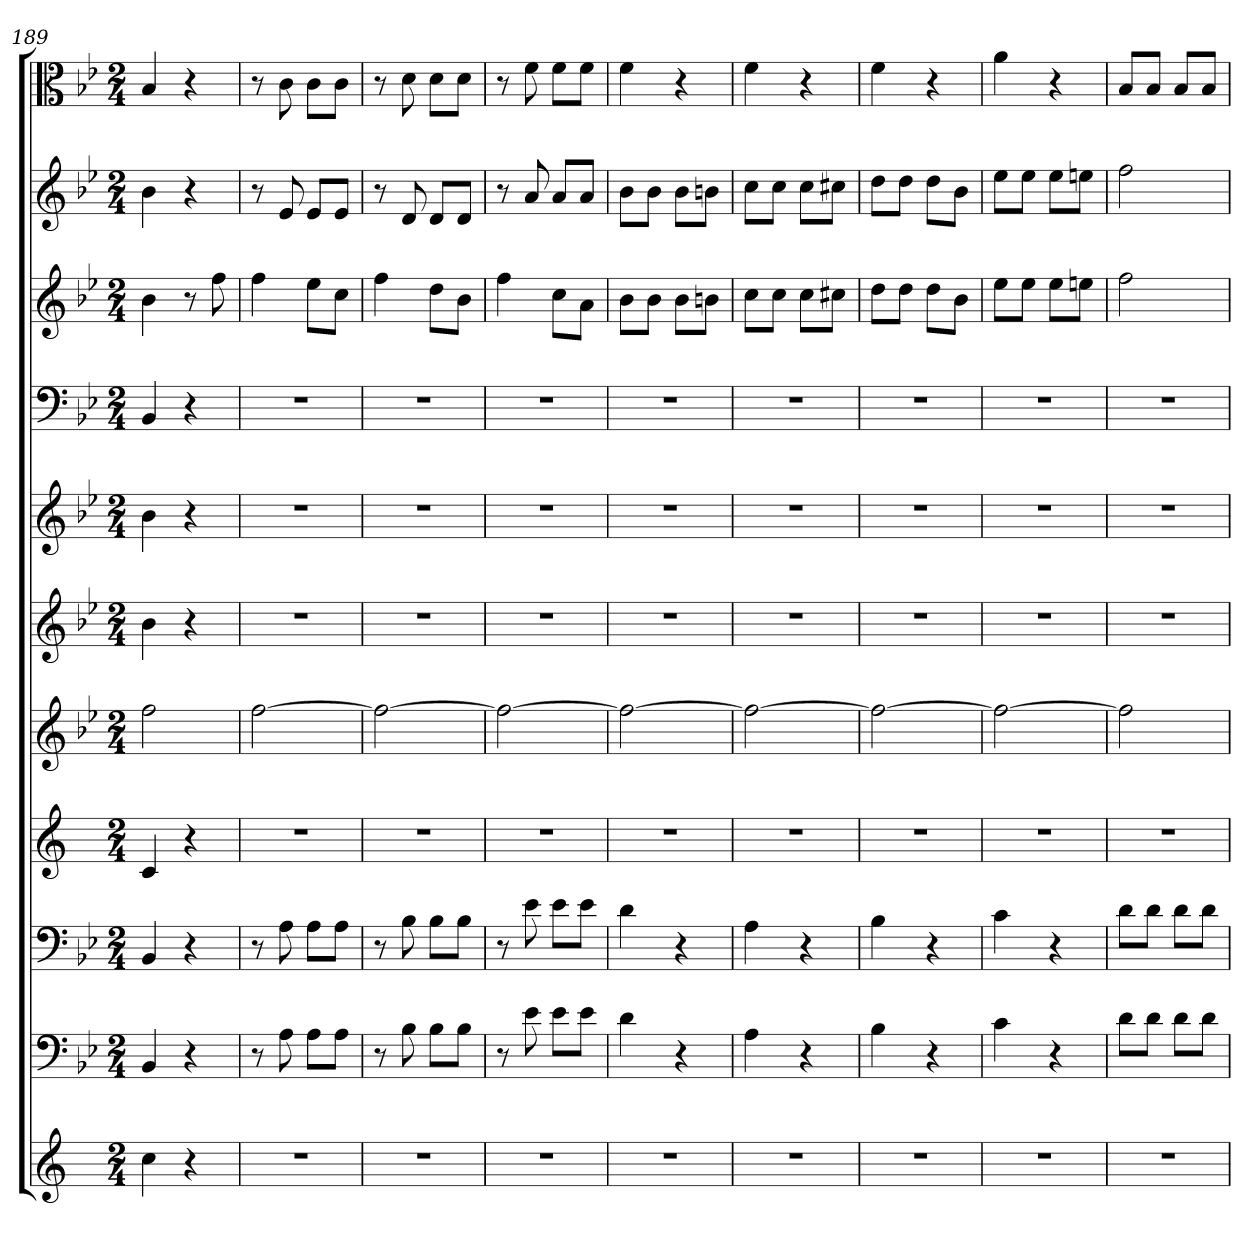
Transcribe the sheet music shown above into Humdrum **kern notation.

**kern	**kern	**kern	**kern	**kern	**kern	**kern	**kern	**kern	**kern	**kern
*part11	*part10	*part9	*part8	*part7	*part6	*part5	*part4	*part3	*part2	*part1
*staff11	*staff10	*staff9	*staff8	*staff7	*staff6	*staff5	*staff4	*staff3	*staff2	*staff1
*	*clefF4	*clefF4	*	*	*	*	*clefF4	*	*	*clefC3
*k[]	*k[b-e-]	*k[b-e-]	*k[]	*k[b-e-]	*k[b-e-]	*k[b-e-]	*k[b-e-]	*k[b-e-]	*k[b-e-]	*k[b-e-]
*M2/4	*M2/4	*M2/4	*M2/4	*M2/4	*M2/4	*M2/4	*M2/4	*M2/4	*M2/4	*M2/4
=189	=189	=189	=189	=189	=189	=189	=189	=189	=189	=189
4cc	4BB-	4BB-	4c	2ff	4b-	4b-	4BB-	4b-	4b-	4B-
4r	4r	4r	4r	.	4r	4r	4r	8r	4r	4r
.	.	.	.	.	.	.	.	8ff	.	.
=190	=190	=190	=190	=190	=190	=190	=190	=190	=190	=190
2r	8r	8r	2r	[2ff	2r	2r	2r	4ff	8r	8r
.	8A	8A	.	.	.	.	.	.	8e-	8c
.	8A\L	8A\L	.	.	.	.	.	8ee-L	8e-L	8c\L
.	8A\J	8A\J	.	.	.	.	.	8ccJ	8e-J	8c\J
=191	=191	=191	=191	=191	=191	=191	=191	=191	=191	=191
2r	8r	8r	2r	2ff_	2r	2r	2r	4ff	8r	8r
.	8B-	8B-	.	.	.	.	.	.	8d	8d
.	8B-\L	8B-\L	.	.	.	.	.	8ddL	8dL	8d\L
.	8B-\J	8B-\J	.	.	.	.	.	8b-J	8dJ	8d\J
=192	=192	=192	=192	=192	=192	=192	=192	=192	=192	=192
2r	8r	8r	2r	2ff_	2r	2r	2r	4ff	8r	8r
.	8e-	8e-	.	.	.	.	.	.	8a	8f
.	8e-\L	8e-\L	.	.	.	.	.	8ccL	8aL	8f\L
.	8e-\J	8e-\J	.	.	.	.	.	8aJ	8aJ	8f\J
=193	=193	=193	=193	=193	=193	=193	=193	=193	=193	=193
2r	4d	4d	2r	2ff_	2r	2r	2r	8b-L	8b-L	4f
.	.	.	.	.	.	.	.	8b-J	8b-J	.
.	4r	4r	.	.	.	.	.	8b-L	8b-L	4r
.	.	.	.	.	.	.	.	8bnJ	8bnJ	.
=194	=194	=194	=194	=194	=194	=194	=194	=194	=194	=194
2r	4A	4A	2r	2ff_	2r	2r	2r	8ccL	8ccL	4f
.	.	.	.	.	.	.	.	8ccJ	8ccJ	.
.	4r	4r	.	.	.	.	.	8ccL	8ccL	4r
.	.	.	.	.	.	.	.	8cc#XJ	8cc#XJ	.
=195	=195	=195	=195	=195	=195	=195	=195	=195	=195	=195
2r	4B-	4B-	2r	2ff_	2r	2r	2r	8ddL	8ddL	4f
.	.	.	.	.	.	.	.	8ddJ	8ddJ	.
.	4r	4r	.	.	.	.	.	8ddL	8ddL	4r
.	.	.	.	.	.	.	.	8b-J	8b-J	.
=196	=196	=196	=196	=196	=196	=196	=196	=196	=196	=196
2r	4c	4c	2r	2ff_	2r	2r	2r	8ee-L	8ee-L	4a
.	.	.	.	.	.	.	.	8ee-J	8ee-J	.
.	4r	4r	.	.	.	.	.	8ee-L	8ee-L	4r
.	.	.	.	.	.	.	.	8eenJ	8eenJ	.
=197	=197	=197	=197	=197	=197	=197	=197	=197	=197	=197
2r	8d\L	8d\L	2r	2ff]	2r	2r	2r	2ff	2ff	8B-/L
.	8d\J	8d\J	.	.	.	.	.	.	.	8B-/J
.	8d\L	8d\L	.	.	.	.	.	.	.	8B-/L
.	8d\J	8d\J	.	.	.	.	.	.	.	8B-/J
=	=	=	=	=	=	=	=	=	=	=
*-	*-	*-	*-	*-	*-	*-	*-	*-	*-	*-
